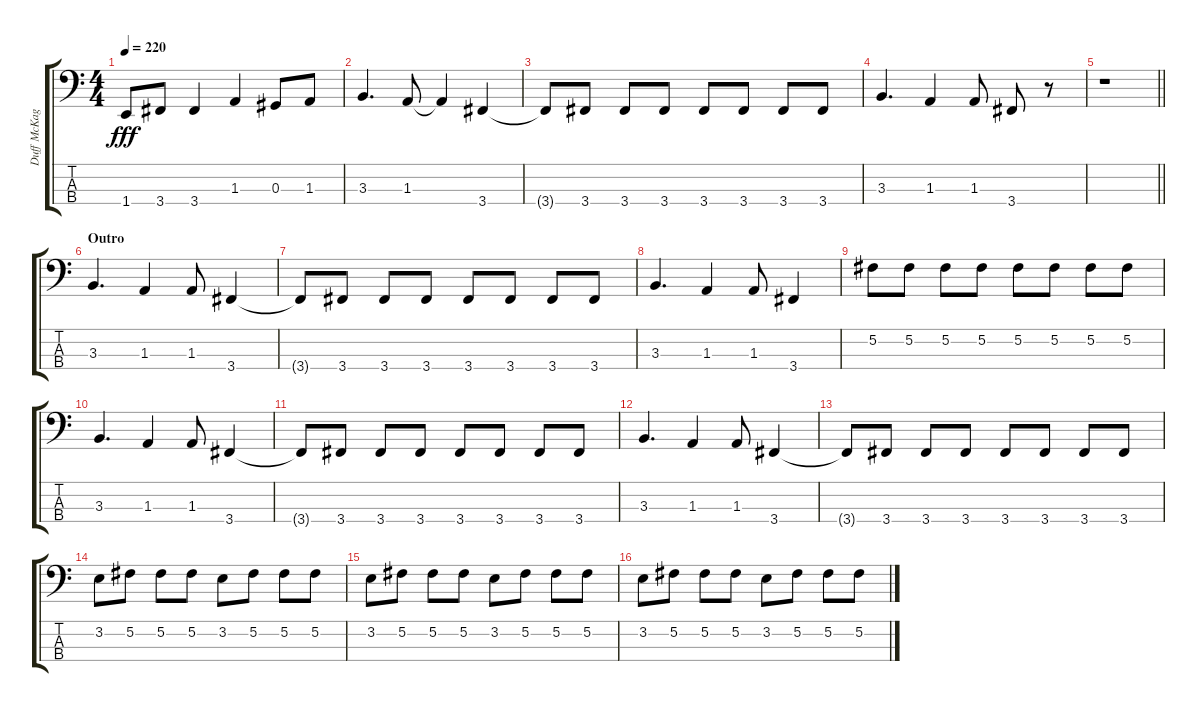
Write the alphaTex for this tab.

\track ("Duff McKagan - Bass" "Duff McKag") {instrument electricbasspick}
\staff {score tabs}
\tuning (Gb2 Db2 Ab1 Eb1) {hide}
\ts (4 4)
\tempo 220
\clef f4
\ks c
1.4.8{dy fff} 3.4.8 3.4.4 1.3.4 0.3.8 1.3.8 |
3.3.4{d} 1.3.8 1.3{t}.4 3.4.4 |
3.4{t}.8 3.4.8 3.4.8 3.4.8 3.4.8 3.4.8 3.4.8 3.4.8 |
3.3.4{d} 1.3.4 1.3.8 3.4.8 r.8 |
\barLineRight lightlight
r.1 |
\section ("" "Outro")
3.3.4{d} 1.3.4 1.3.8 3.4.4 |
3.4{t}.8 3.4.8 3.4.8 3.4.8 3.4.8 3.4.8 3.4.8 3.4.8 |
3.3.4{d} 1.3.4 1.3.8 3.4.4 |
5.2.8 5.2.8 5.2.8 5.2.8 5.2.8 5.2.8 5.2.8 5.2.8 |
3.3.4{d} 1.3.4 1.3.8 3.4.4 |
3.4{t}.8 3.4.8 3.4.8 3.4.8 3.4.8 3.4.8 3.4.8 3.4.8 |
3.3.4{d} 1.3.4 1.3.8 3.4.4 |
3.4{t}.8 3.4.8 3.4.8 3.4.8 3.4.8 3.4.8 3.4.8 3.4.8 |
3.2.8 5.2.8 5.2.8 5.2.8 3.2.8 5.2.8 5.2.8 5.2.8 |
3.2.8 5.2.8 5.2.8 5.2.8 3.2.8 5.2.8 5.2.8 5.2.8 |
3.2.8 5.2.8 5.2.8 5.2.8 3.2.8 5.2.8 5.2.8 5.2.8
